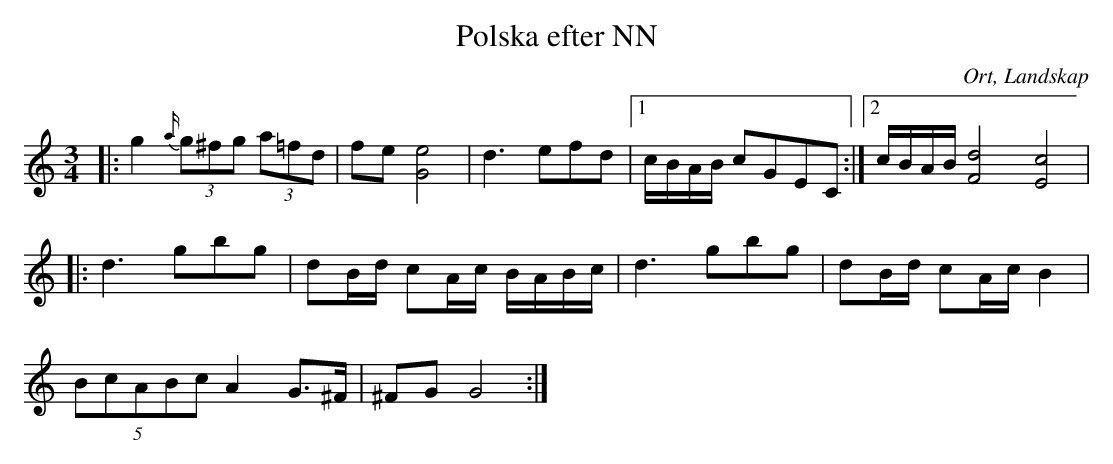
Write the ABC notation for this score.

X:1
T:Polska efter NN
O:Ort, Landskap
M:3/4
L:1/8
K:C
|:g2 {a/}(3g^fg (3a=fd|fe [G4e4]|d3 efd|1c/B/A/B/ cGEC:|2 c/B/A/B/ [F4d4][E4c4]|
|:d3 gbg| dB/d/ cA/c/ B/A/B/c/| d3 gbg| dB/d/ cA/c/ B2|
(5BcABc A2 G>^F| ^FG G4 :|
